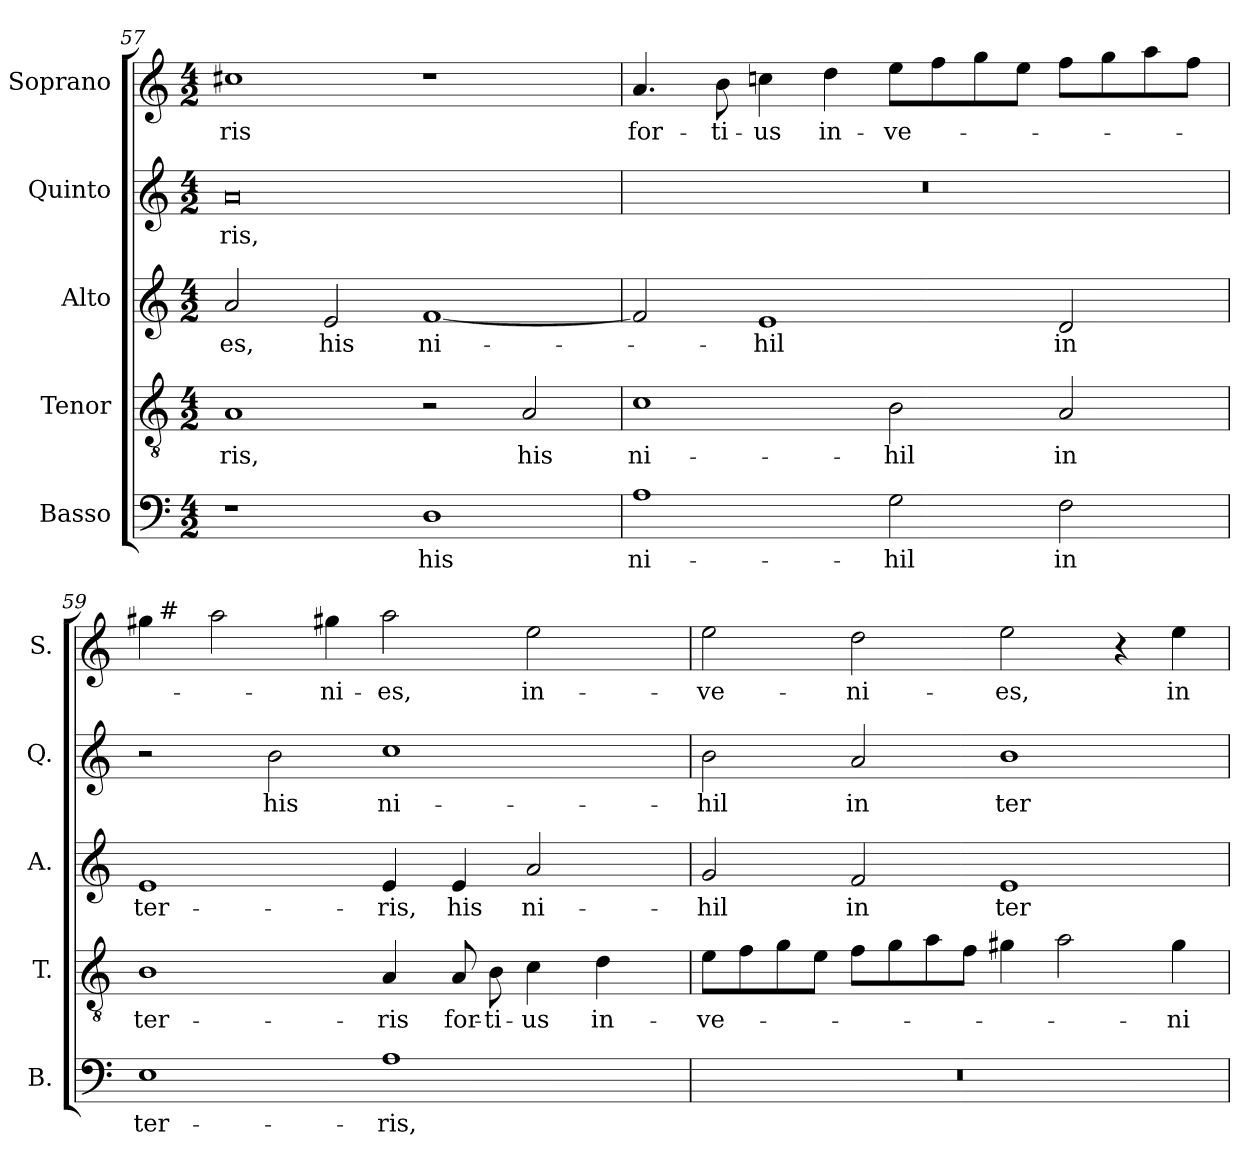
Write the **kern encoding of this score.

**kern	**text	**kern	**text	**kern	**text	**kern	**text	**kern	**text
*part5	*part5	*part4	*part4	*part3	*part3	*part2	*part2	*part1	*part1
*staff5	*staff5	*staff4	*staff4	*staff3	*staff3	*staff2	*staff2	*staff1	*staff1
*I"Basso	*	*I"Tenor	*	*I"Alto	*	*I"Quinto	*	*I"Soprano	*
*I'B.	*	*I'T.	*	*I'A.	*	*I'Q.	*	*I'S.	*
*clefF4	*	*clefGv2	*	*clefG2	*	*clefG2	*	*clefG2	*
*	*	*ITrd7c12	*	*	*	*	*	*	*
*k[]	*	*k[]	*	*k[]	*	*k[]	*	*k[]	*
*C:	*	*C:	*	*C:	*	*C:	*	*C:	*
*M4/2	*	*M4/2	*	*M4/2	*	*M4/2	*	*M4/2	*
=57	=57	=57	=57	=57	=57	=57	=57	=57	=57
!	!	!	!LO:LY:b:color=#000000	!	!	!	!	!	!
!	!	!	!	!	!LO:LY:b:color=#000000	!	!	!	!
!	!	!	!	!	!	!	!LO:LY:b:color=#000000	!	!
!	!	!	!	!	!	!	!	!	!LO:LY:b:color=#000000
1r	.	1AAi	-ris,	2ai/	-es,	0ai	-ris,	1cc#Xi	-ris
!	!	!	!	!	!LO:LY:b:color=#000000	!	!	!	!
.	.	.	.	2ei/	his	.	.	.	.
!	!LO:LY:b:color=#000000	!	!	!	!	!	!	!	!
!	!	!	!	!	!LO:LY:b:color=#000000	!	!	!	!
1Di	his	2r	.	[1fi	ni-	.	.	1r	.
!	!	!	!LO:LY:b:color=#000000	!	!	!	!	!	!
.	.	2AAi/	his	.	.	.	.	.	.
=58	=58	=58	=58	=58	=58	=58	=58	=58	=58
!	!LO:LY:b:color=#000000	!	!	!	!	!	!	!	!
!	!	!	!LO:LY:b:color=#000000	!	!	!LO:N:vis=1	!	!	!
!	!	!	!	!	!	!	!	!	!LO:LY:b:color=#000000
1Ai	ni-	1Ci	ni-	2fi/]	.	0r	.	4.ai/	for-
!	!	!	!	!	!	!	!	!	!LO:LY:b:color=#000000
.	.	.	.	.	.	.	.	8bi\	-ti-
!	!	!	!	!	!LO:LY:b:color=#000000	!	!	!	!
!	!	!	!	!	!	!	!	!	!LO:LY:b:color=#000000
.	.	.	.	1ei	-hil	.	.	4ccni\	-us
!	!	!	!	!	!	!	!	!	!LO:LY:b:color=#000000
.	.	.	.	.	.	.	.	4ddi\	in-
!	!LO:LY:b:color=#000000	!	!	!	!	!	!	!	!
!	!	!	!LO:LY:b:color=#000000	!	!	!	!	!	!
!	!	!	!	!	!	!	!	!	!LO:LY:b:color=#000000
2Gi\	-hil	2BBi\	-hil	.	.	.	.	8eei\L	-ve-
.	.	.	.	.	.	.	.	8ffi\	.
.	.	.	.	.	.	.	.	8ggi\	.
.	.	.	.	.	.	.	.	8eei\J	.
!	!LO:LY:b:color=#000000	!	!	!	!	!	!	!	!
!	!	!	!LO:LY:b:color=#000000	!	!	!	!	!	!
!	!	!	!	!	!LO:LY:b:color=#000000	!	!	!	!
2Fi\	in	2AAi/	in	2di/	in	.	.	8ffi\L	.
.	.	.	.	.	.	.	.	8ggi\	.
.	.	.	.	.	.	.	.	8aai\	.
.	.	.	.	.	.	.	.	8ffi\J	.
!!LO:LB:g=z
=59	=59	=59	=59	=59	=59	=59	=59	=59	=59
!	!LO:LY:b:color=#000000	!	!	!	!	!	!	!	!
!	!	!	!LO:LY:b:color=#000000	!	!	!	!	!	!
!	!	!	!	!	!LO:LY:b:color=#000000	!	!	!	!
*	*	*	*	*	*	*	*	*^	*
1Ei	ter-	1BBi	ter-	1ei	ter-	2r	.	4gg#i\	32ryy	.
.	.	.	.	.	.	.	.	.	256ryy	.
!	!	!	!	!	!	!	!	!	!LO:TX:a:t=#	!
.	.	.	.	.	.	.	.	.	1ryy	.
.	.	.	.	.	.	.	.	2aai\	.	.
!	!	!	!	!	!	!	!LO:LY:b:color=#000000	!	!	!
.	.	.	.	.	.	2bi\	his	.	.	.
!	!	!	!	!	!	!	!	!	!	!LO:LY:b:color=#000000
.	.	.	.	.	.	.	.	4gg#Xi\	.	-ni-
!	!LO:LY:b:color=#000000	!	!	!	!	!	!	!	!	!
!	!	!	!LO:LY:b:color=#000000	!	!	!	!	!	!	!
!	!	!	!	!	!LO:LY:b:color=#000000	!	!	!	!	!
!	!	!	!	!	!	!	!LO:LY:b:color=#000000	!	!	!
!	!	!	!	!	!	!	!	!	!	!LO:LY:b:color=#000000
1Ai	-ris,	4AAi/	-ris	4ei/	-ris,	1cci	ni-	2aai\	.	-es,
.	.	.	.	.	.	.	.	.	2ryy	.
!	!	!	!LO:LY:b:color=#000000	!	!	!	!	!	!	!
!	!	!	!	!	!LO:LY:b:color=#000000	!	!	!	!	!
.	.	8AAi/	for-	4ei/	his	.	.	.	.	.
!	!	!	!LO:LY:b:color=#000000	!	!	!	!	!	!	!
.	.	8BBi\	-ti-	.	.	.	.	.	.	.
!	!	!	!LO:LY:b:color=#000000	!	!	!	!	!	!	!
!	!	!	!	!	!LO:LY:b:color=#000000	!	!	!	!	!
!	!	!	!	!	!	!	!	!	!	!LO:LY:b:color=#000000
.	.	4Ci\	-us	2ai/	ni-	.	.	2eei\	.	in-
.	.	.	.	.	.	.	.	.	4ryy	.
!	!	!	!LO:LY:b:color=#000000	!	!	!	!	!	!	!
.	.	4Di\	in-	.	.	.	.	.	.	.
.	.	.	.	.	.	.	.	.	8ryy	.
.	.	.	.	.	.	.	.	.	16ryy	.
.	.	.	.	.	.	.	.	.	64..ryy	.
=60	=60	=60	=60	=60	=60	=60	=60	=60	=60	=60
!LO:N:vis=1	!	!	!	!	!	!	!	!	!	!
*	*	*	*	*	*	*	*	*v	*v	*
*	*	*	*	*	*	*	*	*^	*
!	!	!	!LO:LY:b:color=#000000	!	!	!	!	!	!	!
*	*	*	*	*	*	*	*	*v	*v	*
*	*	*	*	*	*	*	*	*^	*
!	!	!	!	!	!LO:LY:b:color=#000000	!	!	!	!	!
*	*	*	*	*	*	*	*	*v	*v	*
*	*	*	*	*	*	*	*	*^	*
!	!	!	!	!	!	!	!LO:LY:b:color=#000000	!	!	!
*	*	*	*	*	*	*	*	*v	*v	*
*	*	*	*	*	*	*	*	*^	*
!	!	!	!	!	!	!	!	!	!	!LO:LY:b:color=#000000
*	*	*	*	*	*	*	*	*v	*v	*
0r	.	8Ei\L	-ve-	2gi/	-hil	2bi\	-hil	2eei\	-ve-
.	.	8Fi\	.	.	.	.	.	.	.
.	.	8Gi\	.	.	.	.	.	.	.
.	.	8Ei\J	.	.	.	.	.	.	.
!	!	!	!	!	!LO:LY:b:color=#000000	!	!	!	!
!	!	!	!	!	!	!	!LO:LY:b:color=#000000	!	!
!	!	!	!	!	!	!	!	!	!LO:LY:b:color=#000000
.	.	8Fi\L	.	2fi/	in	2ai/	in	2ddi\	-ni-
.	.	8Gi\	.	.	.	.	.	.	.
.	.	8Ai\	.	.	.	.	.	.	.
.	.	8Fi\J	.	.	.	.	.	.	.
!	!	!	!	!	!LO:LY:b:color=#000000	!	!	!	!
!	!	!	!	!	!	!	!LO:LY:b:color=#000000	!	!
!	!	!	!	!	!	!	!	!	!LO:LY:b:color=#000000
.	.	4G#Xi\	.	1ei	ter-	1bi	ter-	2eei\	-es,
.	.	2Ai\	.	.	.	.	.	.	.
.	.	.	.	.	.	.	.	4r	.
!	!	!	!LO:LY:b:color=#000000	!	!	!	!	!	!
!	!	!	!	!	!	!	!	!	!LO:LY:b:color=#000000
.	.	4G#i\	-ni-	.	.	.	.	4eei\	in-
=	=	=	=	=	=	=	=	=	=
*-	*-	*-	*-	*-	*-	*-	*-	*-	*-
